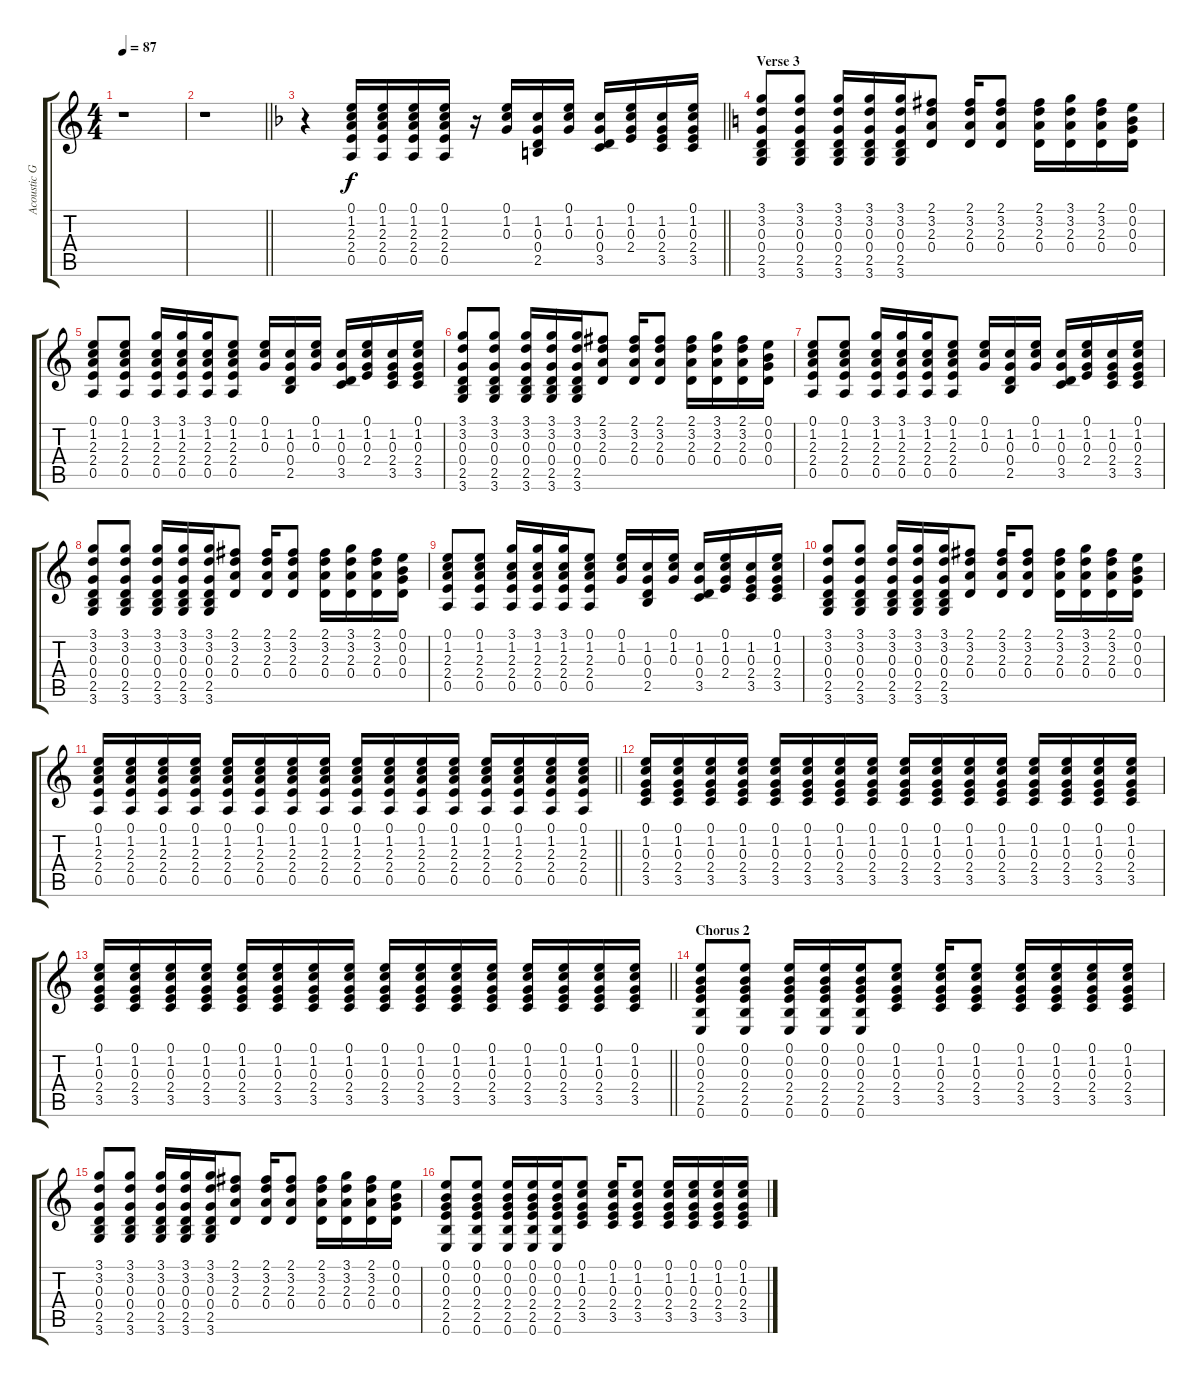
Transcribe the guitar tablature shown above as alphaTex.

\track ("Acoustic Guitar" "Acoustic G") {instrument acousticguitarsteel}
\staff {score tabs}
\tuning (E4 B3 G3 D3 A2 E2) {hide}
\ts (4 4)
\tempo 87
\clef g2
\ks c
r.1{dy f} |
\barLineRight lightlight
r.1 |
\barLineRight lightlight
\ks f
r.4 (0.1 1.2 2.3 2.4 0.5).16 (0.1 1.2 2.3 2.4 0.5).16 (0.1 1.2 2.3 2.4 0.5).16 (0.1 1.2 2.3 2.4 0.5).16 r.16 (0.1 1.2 0.3).16 (1.2 0.3 0.4 2.5).16 (0.1 1.2 0.3).16 (1.2 0.3 0.4 3.5).16 (0.1 1.2 0.3 2.4).16 (1.2 0.3 2.4 3.5).16 (0.1 1.2 0.3 2.4 3.5).16 |
\section ("" "Verse 3")
\ks c
(3.1 3.2 0.3 0.4 2.5 3.6).8 (3.1 3.2 0.3 0.4 2.5 3.6).8 (3.1 3.2 0.3 0.4 2.5 3.6).16 (3.1 3.2 0.3 0.4 2.5 3.6).16 (3.1 3.2 0.3 0.4 2.5 3.6).16 (2.1 3.2 2.3 0.4).8 (2.1 3.2 2.3 0.4).16 (2.1 3.2 2.3 0.4).8 (2.1 3.2 2.3 0.4).16 (3.1 3.2 2.3 0.4).16 (2.1 3.2 2.3 0.4).16 (0.1 0.2 0.3 0.4).16 |
(0.1 1.2 2.3 2.4 0.5).8 (0.1 1.2 2.3 2.4 0.5).8 (3.1 1.2 2.3 2.4 0.5).16 (3.1 1.2 2.3 2.4 0.5).16 (3.1 1.2 2.3 2.4 0.5).16 (0.1 1.2 2.3 2.4 0.5).8 (0.1 1.2 0.3).16 (1.2 0.3 0.4 2.5).16 (0.1 1.2 0.3).16 (1.2 0.3 0.4 3.5).16 (0.1 1.2 0.3 2.4).16 (1.2 0.3 2.4 3.5).16 (0.1 1.2 0.3 2.4 3.5).16 |
(3.1 3.2 0.3 0.4 2.5 3.6).8 (3.1 3.2 0.3 0.4 2.5 3.6).8 (3.1 3.2 0.3 0.4 2.5 3.6).16 (3.1 3.2 0.3 0.4 2.5 3.6).16 (3.1 3.2 0.3 0.4 2.5 3.6).16 (2.1 3.2 2.3 0.4).8 (2.1 3.2 2.3 0.4).16 (2.1 3.2 2.3 0.4).8 (2.1 3.2 2.3 0.4).16 (3.1 3.2 2.3 0.4).16 (2.1 3.2 2.3 0.4).16 (0.1 0.2 0.3 0.4).16 |
(0.1 1.2 2.3 2.4 0.5).8 (0.1 1.2 2.3 2.4 0.5).8 (3.1 1.2 2.3 2.4 0.5).16 (3.1 1.2 2.3 2.4 0.5).16 (3.1 1.2 2.3 2.4 0.5).16 (0.1 1.2 2.3 2.4 0.5).8 (0.1 1.2 0.3).16 (1.2 0.3 0.4 2.5).16 (0.1 1.2 0.3).16 (1.2 0.3 0.4 3.5).16 (0.1 1.2 0.3 2.4).16 (1.2 0.3 2.4 3.5).16 (0.1 1.2 0.3 2.4 3.5).16 |
(3.1 3.2 0.3 0.4 2.5 3.6).8 (3.1 3.2 0.3 0.4 2.5 3.6).8 (3.1 3.2 0.3 0.4 2.5 3.6).16 (3.1 3.2 0.3 0.4 2.5 3.6).16 (3.1 3.2 0.3 0.4 2.5 3.6).16 (2.1 3.2 2.3 0.4).8 (2.1 3.2 2.3 0.4).16 (2.1 3.2 2.3 0.4).8 (2.1 3.2 2.3 0.4).16 (3.1 3.2 2.3 0.4).16 (2.1 3.2 2.3 0.4).16 (0.1 0.2 0.3 0.4).16 |
(0.1 1.2 2.3 2.4 0.5).8 (0.1 1.2 2.3 2.4 0.5).8 (3.1 1.2 2.3 2.4 0.5).16 (3.1 1.2 2.3 2.4 0.5).16 (3.1 1.2 2.3 2.4 0.5).16 (0.1 1.2 2.3 2.4 0.5).8 (0.1 1.2 0.3).16 (1.2 0.3 0.4 2.5).16 (0.1 1.2 0.3).16 (1.2 0.3 0.4 3.5).16 (0.1 1.2 0.3 2.4).16 (1.2 0.3 2.4 3.5).16 (0.1 1.2 0.3 2.4 3.5).16 |
(3.1 3.2 0.3 0.4 2.5 3.6).8 (3.1 3.2 0.3 0.4 2.5 3.6).8 (3.1 3.2 0.3 0.4 2.5 3.6).16 (3.1 3.2 0.3 0.4 2.5 3.6).16 (3.1 3.2 0.3 0.4 2.5 3.6).16 (2.1 3.2 2.3 0.4).8 (2.1 3.2 2.3 0.4).16 (2.1 3.2 2.3 0.4).8 (2.1 3.2 2.3 0.4).16 (3.1 3.2 2.3 0.4).16 (2.1 3.2 2.3 0.4).16 (0.1 0.2 0.3 0.4).16 |
\barLineRight lightlight
(0.1 1.2 2.3 2.4 0.5).16 (0.1 1.2 2.3 2.4 0.5).16 (0.1 1.2 2.3 2.4 0.5).16 (0.1 1.2 2.3 2.4 0.5).16 (0.1 1.2 2.3 2.4 0.5).16 (0.1 1.2 2.3 2.4 0.5).16 (0.1 1.2 2.3 2.4 0.5).16 (0.1 1.2 2.3 2.4 0.5).16 (0.1 1.2 2.3 2.4 0.5).16 (0.1 1.2 2.3 2.4 0.5).16 (0.1 1.2 2.3 2.4 0.5).16 (0.1 1.2 2.3 2.4 0.5).16 (0.1 1.2 2.3 2.4 0.5).16 (0.1 1.2 2.3 2.4 0.5).16 (0.1 1.2 2.3 2.4 0.5).16 (0.1 1.2 2.3 2.4 0.5).16 |
(0.1 1.2 0.3 2.4 3.5).16 (0.1 1.2 0.3 2.4 3.5).16 (0.1 1.2 0.3 2.4 3.5).16 (0.1 1.2 0.3 2.4 3.5).16 (0.1 1.2 0.3 2.4 3.5).16 (0.1 1.2 0.3 2.4 3.5).16 (0.1 1.2 0.3 2.4 3.5).16 (0.1 1.2 0.3 2.4 3.5).16 (0.1 1.2 0.3 2.4 3.5).16 (0.1 1.2 0.3 2.4 3.5).16 (0.1 1.2 0.3 2.4 3.5).16 (0.1 1.2 0.3 2.4 3.5).16 (0.1 1.2 0.3 2.4 3.5).16 (0.1 1.2 0.3 2.4 3.5).16 (0.1 1.2 0.3 2.4 3.5).16 (0.1 1.2 0.3 2.4 3.5).16 |
\barLineRight lightlight
(0.1 1.2 0.3 2.4 3.5).16 (0.1 1.2 0.3 2.4 3.5).16 (0.1 1.2 0.3 2.4 3.5).16 (0.1 1.2 0.3 2.4 3.5).16 (0.1 1.2 0.3 2.4 3.5).16 (0.1 1.2 0.3 2.4 3.5).16 (0.1 1.2 0.3 2.4 3.5).16 (0.1 1.2 0.3 2.4 3.5).16 (0.1 1.2 0.3 2.4 3.5).16 (0.1 1.2 0.3 2.4 3.5).16 (0.1 1.2 0.3 2.4 3.5).16 (0.1 1.2 0.3 2.4 3.5).16 (0.1 1.2 0.3 2.4 3.5).16 (0.1 1.2 0.3 2.4 3.5).16 (0.1 1.2 0.3 2.4 3.5).16 (0.1 1.2 0.3 2.4 3.5).16 |
\section ("" "Chorus 2")
(0.1 0.2 0.3 2.4 2.5 0.6).8 (0.1 0.2 0.3 2.4 2.5 0.6).8 (0.1 0.2 0.3 2.4 2.5 0.6).16 (0.1 0.2 0.3 2.4 2.5 0.6).16 (0.1 0.2 0.3 2.4 2.5 0.6).16 (0.1 1.2 0.3 2.4 3.5).8 (0.1 1.2 0.3 2.4 3.5).16 (0.1 1.2 0.3 2.4 3.5).8 (0.1 1.2 0.3 2.4 3.5).16 (0.1 1.2 0.3 2.4 3.5).16 (0.1 1.2 0.3 2.4 3.5).16 (0.1 1.2 0.3 2.4 3.5).16 |
(3.1 3.2 0.3 0.4 2.5 3.6).8 (3.1 3.2 0.3 0.4 2.5 3.6).8 (3.1 3.2 0.3 0.4 2.5 3.6).16 (3.1 3.2 0.3 0.4 2.5 3.6).16 (3.1 3.2 0.3 0.4 2.5 3.6).16 (2.1 3.2 2.3 0.4).8 (2.1 3.2 2.3 0.4).16 (2.1 3.2 2.3 0.4).8 (2.1 3.2 2.3 0.4).16 (3.1 3.2 2.3 0.4).16 (2.1 3.2 2.3 0.4).16 (0.1 0.2 0.3 0.4).16 |
(0.1 0.2 0.3 2.4 2.5 0.6).8 (0.1 0.2 0.3 2.4 2.5 0.6).8 (0.1 0.2 0.3 2.4 2.5 0.6).16 (0.1 0.2 0.3 2.4 2.5 0.6).16 (0.1 0.2 0.3 2.4 2.5 0.6).16 (0.1 1.2 0.3 2.4 3.5).8 (0.1 1.2 0.3 2.4 3.5).16 (0.1 1.2 0.3 2.4 3.5).8 (0.1 1.2 0.3 2.4 3.5).16 (0.1 1.2 0.3 2.4 3.5).16 (0.1 1.2 0.3 2.4 3.5).16 (0.1 1.2 0.3 2.4 3.5).16
